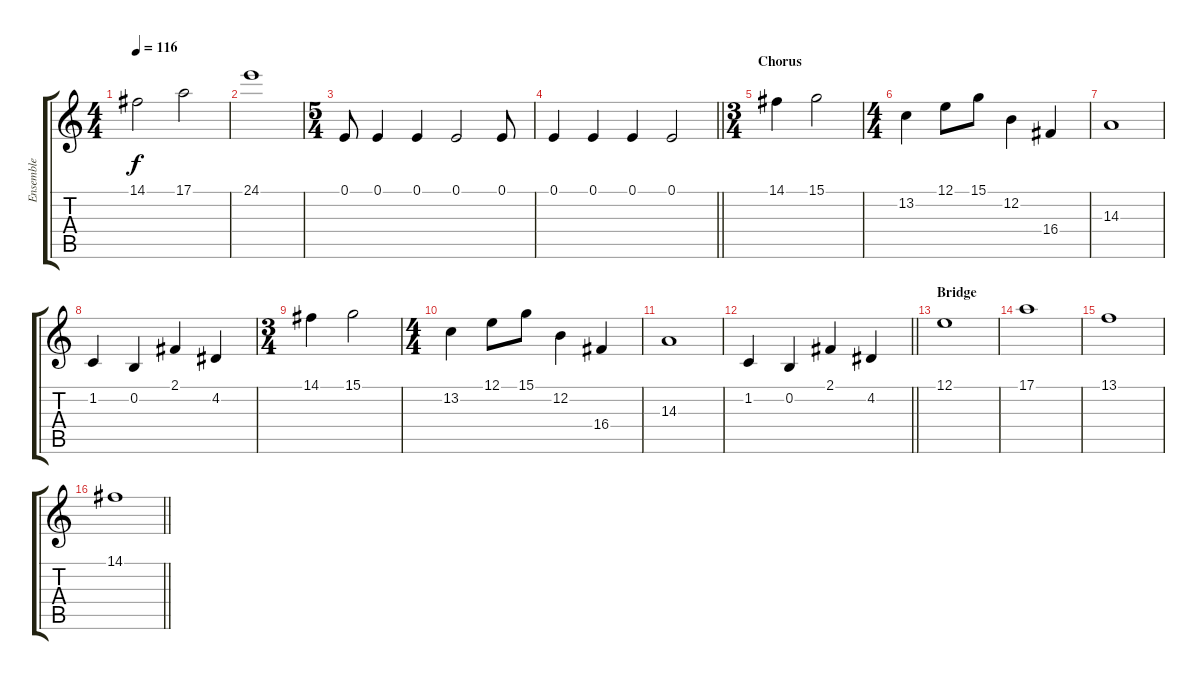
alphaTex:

\track ("Ensemble" "Ensemble") {instrument stringensemble1}
\staff {score tabs}
\tuning (E4 B3 G3 D3 A2 E2) {hide}
\ts (4 4)
\tempo 116
\clef g2
\ks c
14.1.2{dy f} 17.1.2 |
24.1.1 |
\ts (5 4)
0.1.8 0.1.4 0.1.4 0.1.2 0.1.8 |
\barLineRight lightlight
0.1.4 0.1.4 0.1.4 0.1.2 |
\ts (3 4)
\section ("" "Chorus")
14.1.4 15.1.2 |
\ts (4 4)
13.2.4 12.1.8 15.1.8 12.2.4 16.4.4 |
14.3.1 |
1.2.4 0.2.4 2.1.4 4.2.4 |
\ts (3 4)
14.1.4 15.1.2 |
\ts (4 4)
13.2.4 12.1.8 15.1.8 12.2.4 16.4.4 |
14.3.1 |
\barLineRight lightlight
1.2.4 0.2.4 2.1.4 4.2.4 |
\section ("" "Bridge")
12.1.1 |
17.1.1 |
13.1.1 |
\barLineRight lightlight
14.1.1
